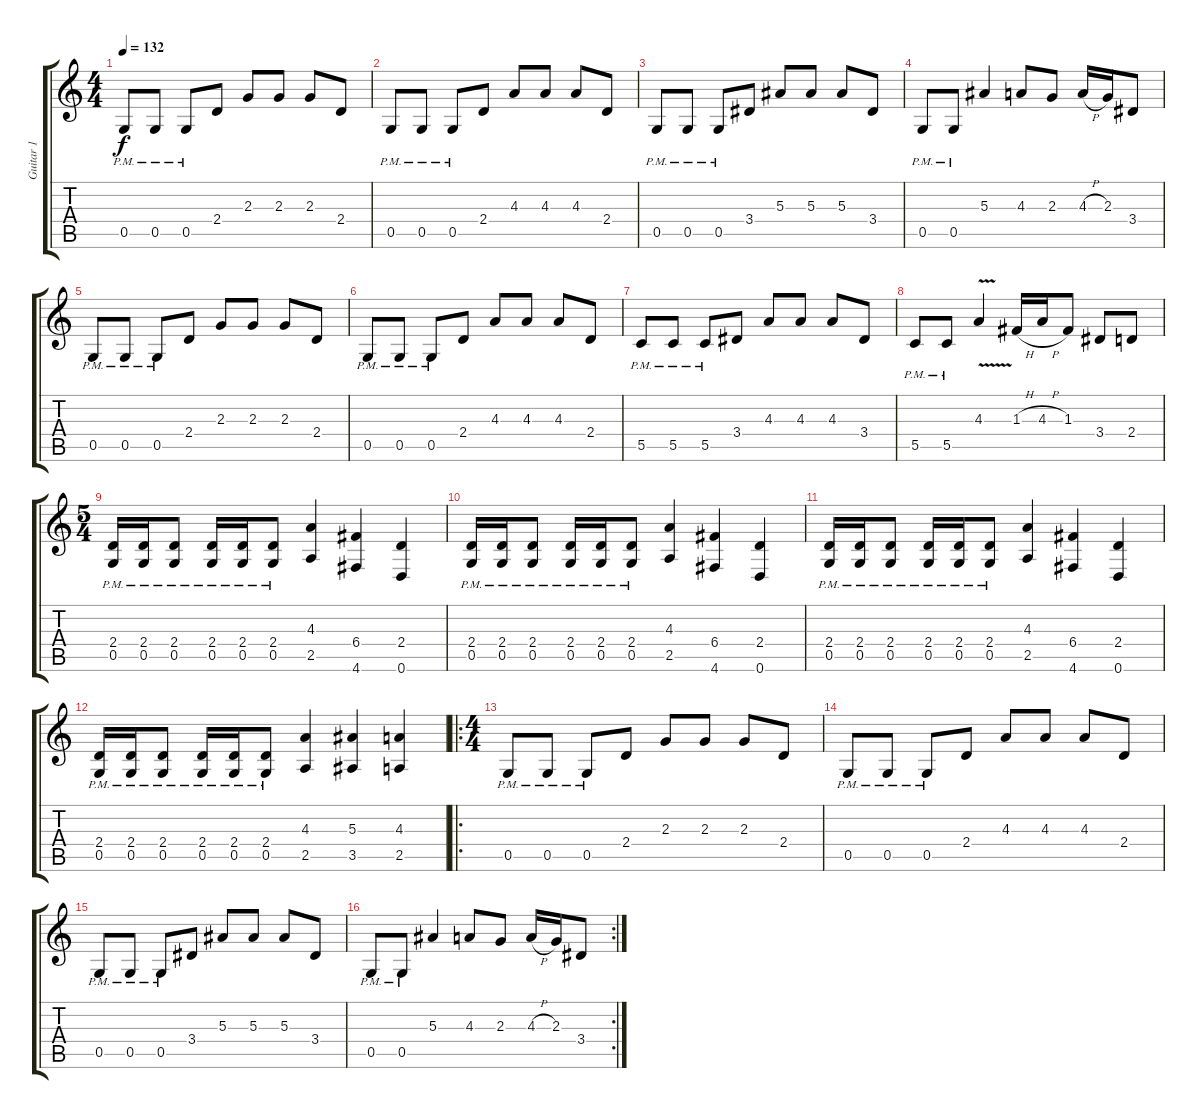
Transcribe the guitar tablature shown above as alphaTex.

\track ("Guitar 1" "Guitar 1") {instrument distortionguitar}
\staff {score tabs}
\tuning (D4 A3 F3 C3 G2 D2) {hide}
\ts (4 4)
\tempo 132
\clef g2
\ks c
0.5{pm}.8{dy f} 0.5{pm}.8 0.5{pm}.8 2.4.8 2.3.8 2.3.8 2.3.8 2.4.8 |
0.5{pm}.8 0.5{pm}.8 0.5{pm}.8 2.4.8 4.3.8 4.3.8 4.3.8 2.4.8 |
0.5{pm}.8 0.5{pm}.8 0.5{pm}.8 3.4.8 5.3.8 5.3.8 5.3.8 3.4.8 |
0.5{pm}.8 0.5{pm}.8 5.3.4 4.3.8 2.3.8 4.3{h}.16 2.3.16 3.4.8 |
0.5{pm}.8 0.5{pm}.8 0.5{pm}.8 2.4.8 2.3.8 2.3.8 2.3.8 2.4.8 |
0.5{pm}.8 0.5{pm}.8 0.5{pm}.8 2.4.8 4.3.8 4.3.8 4.3.8 2.4.8 |
5.5{pm}.8 5.5{pm}.8 5.5{pm}.8 3.4.8 4.3.8 4.3.8 4.3.8 3.4.8 |
5.5{pm}.8 5.5{pm}.8 4.3{v}.4 1.3{h}.16 4.3{h}.16 1.3.8 3.4.8 2.4.8 |
\ts (5 4)
(2.4{pm} 0.5{pm}).16 (2.4{pm} 0.5{pm}).16 (2.4{pm} 0.5{pm}).8 (2.4{pm} 0.5{pm}).16 (2.4{pm} 0.5{pm}).16 (2.4{pm} 0.5{pm}).8 (4.3 2.5).4 (6.4 4.6).4 (2.4 0.6).4 |
(2.4{pm} 0.5{pm}).16 (2.4{pm} 0.5{pm}).16 (2.4{pm} 0.5{pm}).8 (2.4{pm} 0.5{pm}).16 (2.4{pm} 0.5{pm}).16 (2.4{pm} 0.5{pm}).8 (4.3 2.5).4 (6.4 4.6).4 (2.4 0.6).4 |
(2.4{pm} 0.5{pm}).16 (2.4{pm} 0.5{pm}).16 (2.4{pm} 0.5{pm}).8 (2.4{pm} 0.5{pm}).16 (2.4{pm} 0.5{pm}).16 (2.4{pm} 0.5{pm}).8 (4.3 2.5).4 (6.4 4.6).4 (2.4 0.6).4 |
(2.4{pm} 0.5{pm}).16 (2.4{pm} 0.5{pm}).16 (2.4{pm} 0.5{pm}).8 (2.4{pm} 0.5{pm}).16 (2.4{pm} 0.5{pm}).16 (2.4{pm} 0.5{pm}).8 (4.3 2.5).4 (5.3 3.5).4 (4.3 2.5).4 |
\ro
\ts (4 4)
0.5{pm}.8 0.5{pm}.8 0.5{pm}.8 2.4.8 2.3.8 2.3.8 2.3.8 2.4.8 |
0.5{pm}.8 0.5{pm}.8 0.5{pm}.8 2.4.8 4.3.8 4.3.8 4.3.8 2.4.8 |
0.5{pm}.8 0.5{pm}.8 0.5{pm}.8 3.4.8 5.3.8 5.3.8 5.3.8 3.4.8 |
\rc 2
0.5{pm}.8 0.5{pm}.8 5.3.4 4.3.8 2.3.8 4.3{h}.16 2.3.16 3.4.8
